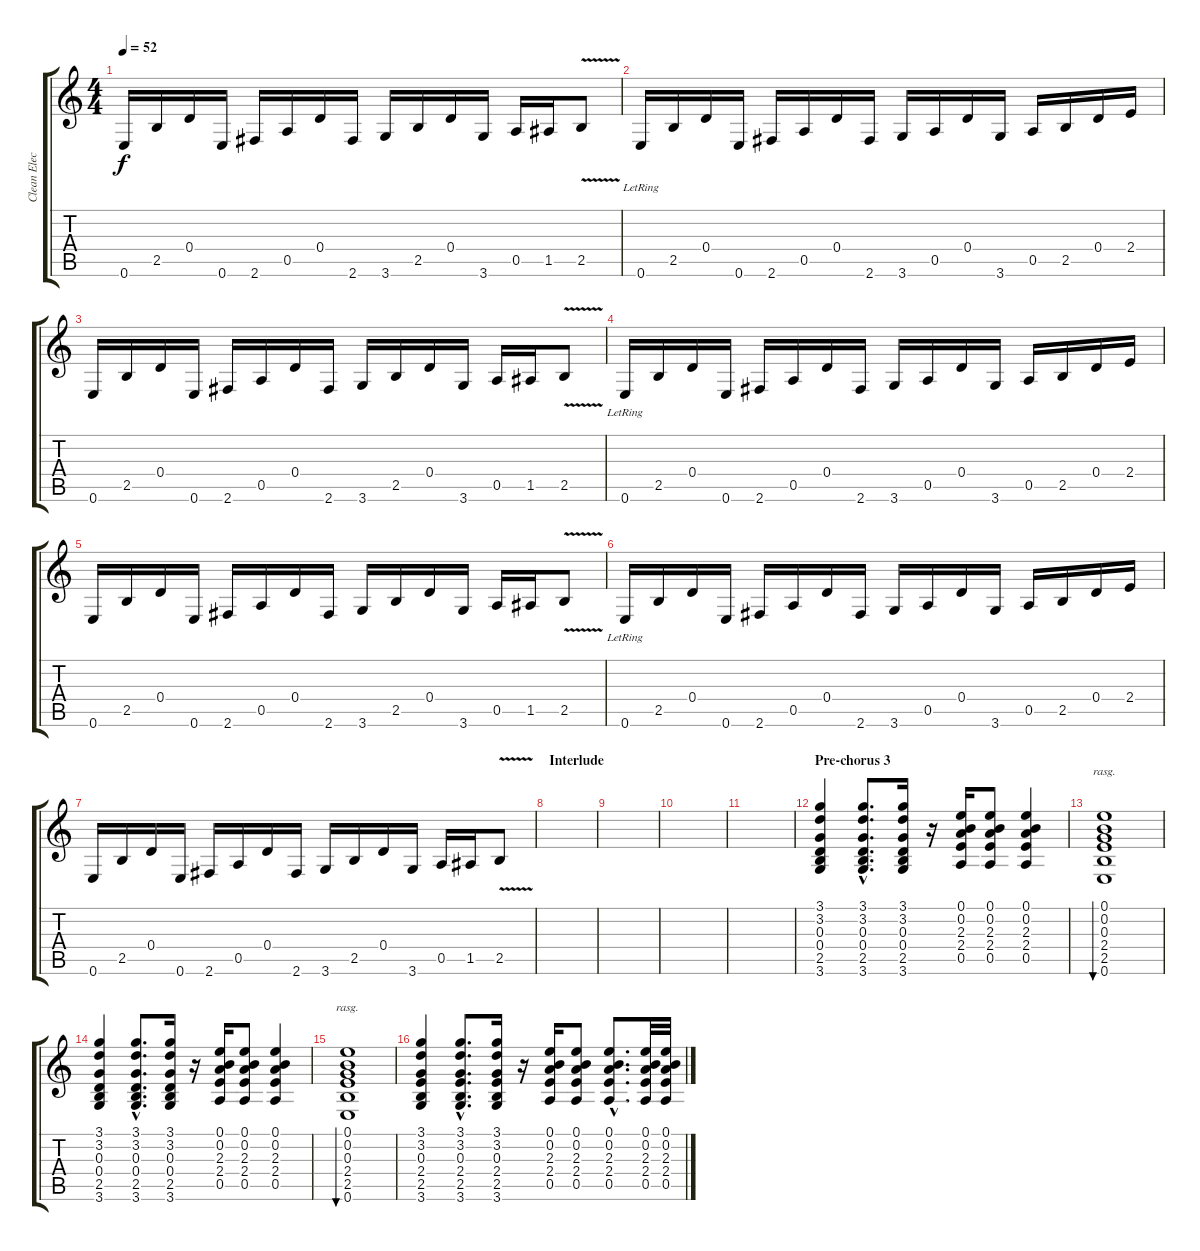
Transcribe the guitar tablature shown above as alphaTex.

\track ("Clean Electric" "Clean Elec") {instrument electricguitarjazz}
\staff {score tabs}
\tuning (E4 B3 G3 D3 A2 E2) {hide}
\ts (4 4)
\tempo 52
\clef g2
\ks c
0.6.16{dy f} 2.5.16 0.4.16 0.6.16 2.6.16 0.5.16 0.4.16 2.6.16 3.6.16 2.5.16 0.4.16 3.6.16 0.5.16 1.5.16 2.5{v}.8 |
0.6{lr}.16 2.5.16 0.4.16 0.6.16 2.6.16 0.5.16 0.4.16 2.6.16 3.6.16 0.5.16 0.4.16 3.6.16 0.5.16 2.5.16 0.4.16 2.4.16 |
0.6.16 2.5.16 0.4.16 0.6.16 2.6.16 0.5.16 0.4.16 2.6.16 3.6.16 2.5.16 0.4.16 3.6.16 0.5.16 1.5.16 2.5{v}.8 |
0.6{lr}.16 2.5.16 0.4.16 0.6.16 2.6.16 0.5.16 0.4.16 2.6.16 3.6.16 0.5.16 0.4.16 3.6.16 0.5.16 2.5.16 0.4.16 2.4.16 |
0.6.16 2.5.16 0.4.16 0.6.16 2.6.16 0.5.16 0.4.16 2.6.16 3.6.16 2.5.16 0.4.16 3.6.16 0.5.16 1.5.16 2.5{v}.8 |
0.6{lr}.16 2.5.16 0.4.16 0.6.16 2.6.16 0.5.16 0.4.16 2.6.16 3.6.16 0.5.16 0.4.16 3.6.16 0.5.16 2.5.16 0.4.16 2.4.16 |
0.6.16 2.5.16 0.4.16 0.6.16 2.6.16 0.5.16 0.4.16 2.6.16 3.6.16 2.5.16 0.4.16 3.6.16 0.5.16 1.5.16 2.5{v}.8 |
\section ("" "Interlude")
|
|
|
|
\section ("" "Pre-chorus 3")
(3.1 3.2 0.3 0.4 2.5 3.6).4{volume 8} (3.1{hac} 3.2{hac} 0.3{hac} 0.4{hac} 2.5{hac} 3.6{hac}).8{d} (3.1 3.2 0.3 0.4 2.5 3.6).16 r.16 (0.1 0.2 2.3 2.4 0.5).16 (0.1 0.2 2.3 2.4 0.5).8 (0.1 0.2 2.3 2.4 0.5).4 |
(0.1 0.2 0.3 2.4 2.5 0.6).1{bu 60 rasg ii} |
(3.1 3.2 0.3 0.4 2.5 3.6).4 (3.1{hac} 3.2{hac} 0.3{hac} 0.4{hac} 2.5{hac} 3.6{hac}).8{d} (3.1 3.2 0.3 0.4 2.5 3.6).16 r.16 (0.1 0.2 2.3 2.4 0.5).16 (0.1 0.2 2.3 2.4 0.5).8 (0.1 0.2 2.3 2.4 0.5).4 |
(0.1 0.2 0.3 2.4 2.5 0.6).1{bu 60 rasg ii} |
(3.1 3.2 0.3 2.4 2.5 3.6).4 (3.1{hac} 3.2{hac} 0.3{hac} 2.4{hac} 2.5{hac} 3.6{hac}).8{d} (3.1 3.2 0.3 2.4 2.5 3.6).16 r.16 (0.1 0.2 2.3 2.4 0.5).16 (0.1 0.2 2.3 2.4 0.5).8 (0.1{hac} 0.2{hac} 2.3{hac} 2.4{hac} 0.5{hac}).8{d} (0.1 0.2 2.3 2.4 0.5).32 (0.1 0.2 2.3 2.4 0.5).32
